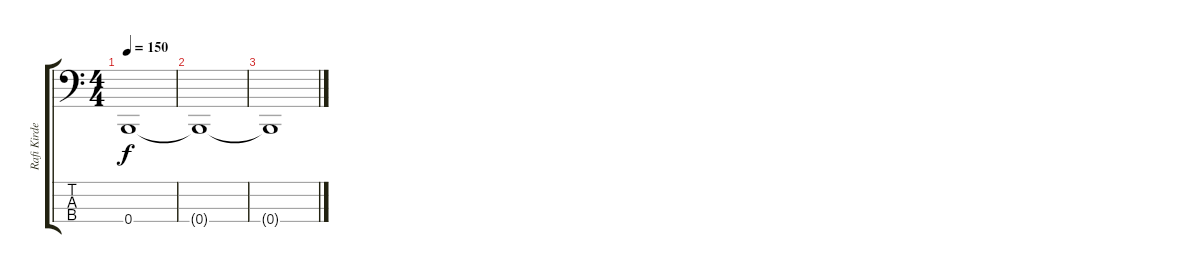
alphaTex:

\track ("Rafi Kirder" "Rafi Kirde") {instrument electricbasspick}
\staff {score tabs}
\tuning (D2 A1 E1 B0) {hide}
\ts (4 4)
\tempo 150
\clef f4
\ks c
0.4{t}.1{dy f} |
0.4{t}.1 |
0.4{t}.1
